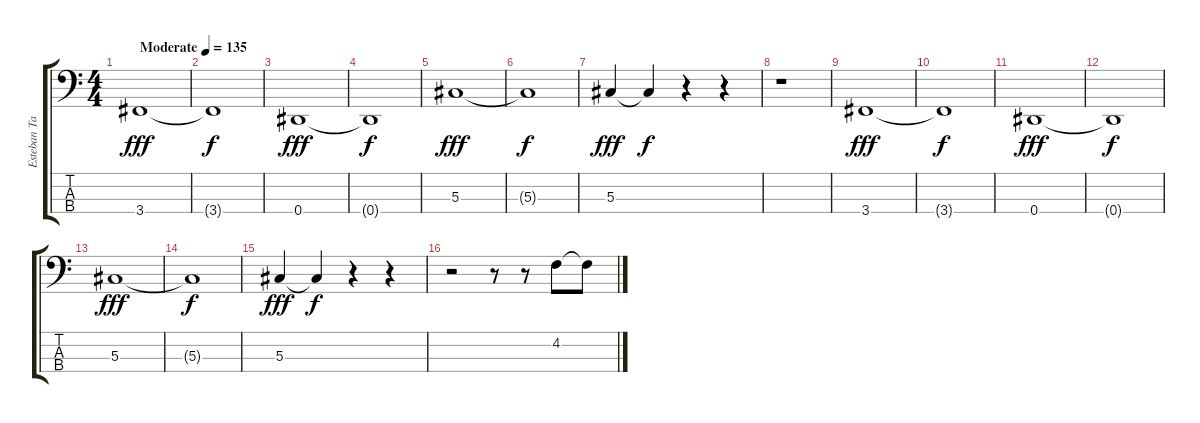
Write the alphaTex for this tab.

\track ("Esteban Tavares" "Esteban Ta") {instrument electricbassfinger}
\staff {score tabs}
\tuning (Gb2 Db2 Ab1 Eb1) {hide}
\ts (4 4)
\tempo (135 "Moderate")
\clef f4
\ks c
3.4.1{dy fff instrument electricbassfinger} |
3.4{t}.1{dy f} |
0.4.1{dy fff} |
0.4{t}.1{dy f} |
5.3.1{dy fff} |
5.3{t}.1{dy f} |
5.3.4{dy fff} 5.3{t}.4{dy f} r.4 r.4 |
r.1 |
3.4.1{dy fff} |
3.4{t}.1{dy f} |
0.4.1{dy fff} |
0.4{t}.1{dy f} |
5.3.1{dy fff} |
5.3{t}.1{dy f} |
5.3.4{dy fff} 5.3{t}.4{dy f} r.4 r.4 |
r.2 r.8 r.8 4.2.8 4.2{t}.8
